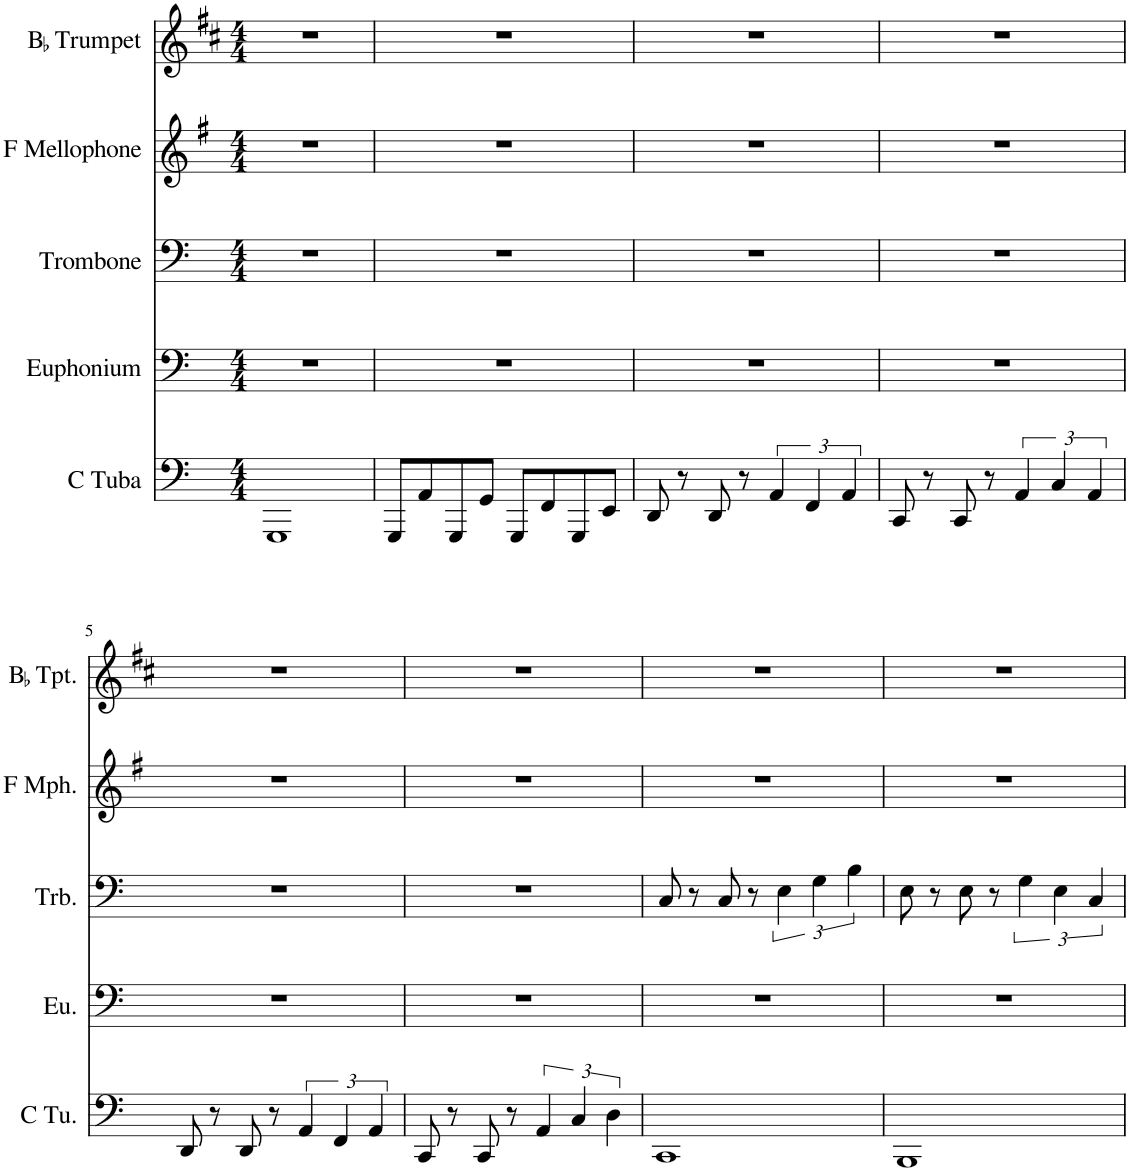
**kern	**kern	**kern	**kern	**kern
*part5	*part4	*part3	*part2	*part1
*staff5	*staff4	*staff3	*staff2	*staff1
*I"C Tuba	*I"Euphonium	*I"Trombone	*I"F Mellophone	*I"BaccidentalFlat Trumpet
*I'C Tu.	*I'Eu.	*I'Trb.	*I'F Mph.	*I'BaccidentalFlat Tpt.
*clefF4	*clefF4	*clefF4	*clefG2	*clefG2
*	*	*	*Trd4c7	*Trd1c2
*k[]	*k[]	*k[]	*k[f#]	*k[f#c#]
*M4/4	*M4/4	*M4/4	*M4/4	*M4/4
=1	=1	=1	=1	=1
1GGG	1r	1r	1r	1r
=2	=2	=2	=2	=2
8GGG/L	1r	1r	1r	1r
8AA/	.	.	.	.
8GGG/	.	.	.	.
8GG/J	.	.	.	.
8GGG/L	.	.	.	.
8FF/	.	.	.	.
8GGG/	.	.	.	.
8EE/J	.	.	.	.
=3	=3	=3	=3	=3
8DD/	1r	1r	1r	1r
8r	.	.	.	.
8DD/	.	.	.	.
8r	.	.	.	.
6AA/	.	.	.	.
6FF/	.	.	.	.
6AA/	.	.	.	.
=4	=4	=4	=4	=4
8CC/	1r	1r	1r	1r
8r	.	.	.	.
8CC/	.	.	.	.
8r	.	.	.	.
6AA/	.	.	.	.
6C/	.	.	.	.
6AA/	.	.	.	.
!!LO:LB:g=z
=5	=5	=5	=5	=5
8DD/	1r	1r	1r	1r
8r	.	.	.	.
8DD/	.	.	.	.
8r	.	.	.	.
6AA/	.	.	.	.
6FF/	.	.	.	.
6AA/	.	.	.	.
=6	=6	=6	=6	=6
8CC/	1r	1r	1r	1r
8r	.	.	.	.
8CC/	.	.	.	.
8r	.	.	.	.
6AA/	.	.	.	.
6C/	.	.	.	.
6D\	.	.	.	.
=7	=7	=7	=7	=7
1CC	1r	8C/	1r	1r
.	.	8r	.	.
.	.	8C/	.	.
.	.	8r	.	.
.	.	6E\	.	.
.	.	6G\	.	.
.	.	6B\	.	.
=8	=8	=8	=8	=8
1BBB	1r	8E\	1r	1r
.	.	8r	.	.
.	.	8E\	.	.
.	.	8r	.	.
.	.	6G\	.	.
.	.	6E\	.	.
.	.	6C/	.	.
=	=	=	=	=
*-	*-	*-	*-	*-
